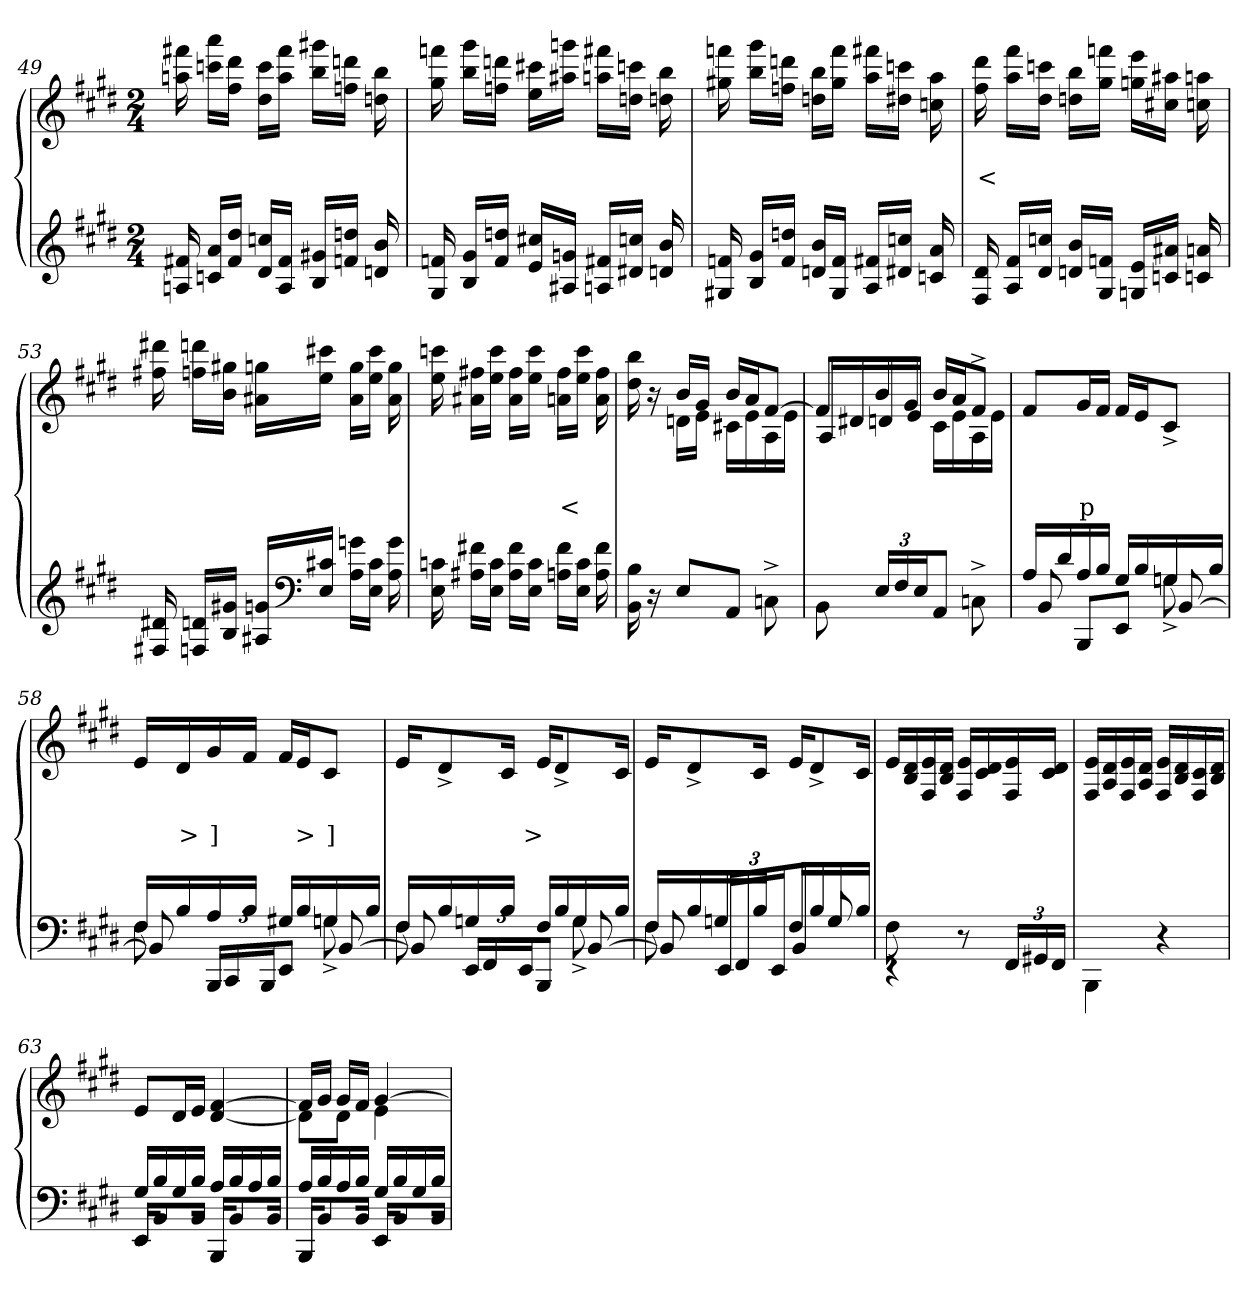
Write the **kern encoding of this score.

**kern	**kern	**text	**text
*part2	*part1	*part1	*part1
*staff2	*staff1	*staff1	*staff1
*clefG2	*clefG2	*	*
*k[f#c#g#d#]	*k[f#c#g#d#]	*	*
*M2/4	*M2/4	*	*
=49	=49	=49	=49
16f#X 16An	16fff#X 16aan	.	.
16a 16cnLL	16aaa 16cccnLL	.	.
16dd# 16f#JJ	16ddd# 16ff#JJ	.	.
16ccn 16d#LL	16ccc 16dd#LL	.	.
16f# 16AJJ	16fff# 16aaJJ	.	.
16g#X 16BLL	16ggg#X 16bbLL	.	.
16ddn 16fnJJ	16dddn 16ffnJJ	.	.
16b 16dn	16bb\ 16ddn\	.	.
=50	=50	=50	=50
16fn 16G#	16fffn 16gg#	.	.
16g# 16BLL	16ggg# 16bbLL	.	.
16ddn 16fJJ	16dddn 16ffnJJ	.	.
16cc#X 16eLL	16ccc#X 16eeLL	.	.
16gn 16A#XJJ	16gggn 16aa#XJJ	.	.
16f#X 16AnLL	16fff#X 16aanLL	.	.
16ccn 16d#XJJ	16cccn 16ddnJJ	.	.
16b 16dn	16bb\ 16ddn\	.	.
=51	=51	=51	=51
16fn 16G#X	16fffn 16gg#X	.	.
16g# 16BLL	16ggg# 16bbLL	.	.
16ddn 16fJJ	16dddn 16ffnJJ	.	.
16b 16dnLL	16bb 16ddnLL	.	.
16f 16G#JJ	16fff 16gg#JJ	.	.
16f#X 16ALL	16fff#X 16aaLL	.	.
16ccn 16d#XJJ	16cccn 16dd#XJJ	.	.
16a 16cn	16aa\ 16ccn\	.	.
=52	=52	=52	=52
16d# 16F#	16ddd#\ 16ff#\	.	<
16f# 16ALL	16fff# 16aaLL	.	.
16ccn 16d#JJ	16cccn 16dd#JJ	.	.
16b 16dnLL	16bb 16ddnLL	.	.
16fn 16G#JJ	16fffn 16gg#JJ	.	.
16e 16GnLL	16eee 16ggnLL	.	.
16a#X 16cnJJ	16aa#X 16cc#XJJ	.	.
16an 16cn	16aan 16ccn	.	.
=53	=53	=53	=53
16d#X 16F#X	16ddd#X 16ff#X	.	.
16dn 16FnLL	16dddn 16ffnLL	.	.
16g#X 16BJJ	16gg#X 16bJJ	.	.
16gn 16A#XLL	16ggn 16a#XLL	.	.
*clefF4	*	*	*
16c#X 16EJJ	16ccc#X 16eeJJ	.	.
16gn 16A#LL	16gg 16a#LL	.	.
16c# 16EJJ	16ccc# 16eeJJ	.	.
16g 16A#	16gg 16a#	.	.
=54	=54	=54	=54
16cn 16E	16cccn 16ee	.	.
16f#X 16A#XLL	16ff#X 16a#XLL	.	.
16c 16EJJ	16ccc 16eeJJ	.	.
16f# 16A#LL	16ff# 16a#LL	.	.
16c 16EJJ	16ccc 16eeJJ	.	.
16f# 16AnLL	16ff# 16anLL	.	<
16c 16EJJ	16ccc 16eeJJ	.	.
16f# 16A	16ff# 16a	.	.
=55	=55	=55	=55
*	*^	*	*
16B 16BB	16bb 16dd#	8ryy	.	.
16r	16r	.	.	.
8EL	16bLL	16dnLL	.	.
.	16g#JJ	16eJJ	.	.
8AAJ	16bLL	16c#XLL	.	.
.	16aJ	16e	.	.
8Cn^>\	[8f#J	16A	.	.
.	.	16eJJ	.	.
=56	=56	=56	=56	=56
8BB\	8f#L]	16A/LL	.	.
.	.	16d#X/	.	.
24ELL	16bL	16dn/	.	.
24F#	.	.	.	.
.	16g#JJ	16e\JJ	.	.
24EJ	.	.	.	.
8AAJ	16bLL	16c#LL	.	.
.	16aJ	16e	.	.
8Cn^>\	8f#^>J	16A	.	.
.	.	16eJJ	.	.
*	*v	*v	*	*
=57	=57	=57	=57
*^	*	*	*
*	*^	*	*	*
16ALL	4.ryy	8BB	8f#L	.	.
16d#	.	.	.	.	.
16A	.	8BBBL	16g#L	.	p
16BJJ	.	.	16f#JJ	.	.
16G#LL	.	8EEJ	16f#LL	.	.
16B	.	.	16eJ	.	.
16Gn	8Gn^>	[8BB	8c#^>J	.	.
16BJJ	.	.	.	.	.
=58	=58	=58	=58	=58	=58
16F#LL	8F#	8BB]	16eLL	.	.
16B	.	.	16d#	.	>
16A	4ryy	24BBBLL	16g#	.	]
.	.	24CC#	.	.	.
16BJJ	.	.	16f#JJ	.	.
.	.	24BBBJ	.	.	.
16G#XLL	.	8EEJ	16f#LL	.	.
16B	.	.	16eJ	.	>
16Gn	8Gn^>	[8BB	8c#J	.	]
16BJJ	.	.	.	.	.
=59	=59	=59	=59	=59	=59
16F#LL	8F#	8BB]	16eKL	.	.
16B	.	.	8d#^>	.	.
16Gn	4ryy	24EELL	.	.	.
.	.	24FF#	.	.	.
16BJJ	.	.	16c#Jk	.	.
.	.	24EEJ	.	.	.
16F#LL	.	8BBBJ	16eKL	.	>
16B	.	.	8d#^>	.	.
16G	8G^>	[8BB	.	.	.
16BJJ	.	.	16c#Jk	.	.
=60	=60	=60	=60	=60	=60
16F#LL	8F#	8BB]	16eKL	.	.
16B	.	.	8d#^>	.	.
16Gn	4.ryy	24EELL	.	.	.
.	.	24FF#	.	.	.
16BJJ	.	.	16c#Jk	.	.
.	.	24EEJ	.	.	.
16F#LL	.	8BBJ	16eKL	.	.
16B	.	.	8d#^>	.	.
16G	.	8G	.	.	.
16BJJ	.	.	16c#Jk	.	.
*	*v	*v	*	*	*
=61	=61	=61	=61	=61
8F#\	4r	16eLL	.	.
.	.	16d# 16B	.	.
4.ryy	.	16e 16F#	.	.
.	.	16d# 16BJJ	.	.
.	8r	16e 16F#LL	.	.
.	.	16d# 16c#	.	.
.	24FF#LL	16e 16F#	.	.
.	24GG#X	.	.	.
.	.	16d# 16c#JJ	.	.
.	24FF#JJ	.	.	.
*v	*v	*	*	*
=62	=62	=62	=62
4BBB\	16e 16F#LL	.	.
.	16d# 16A	.	.
.	16e 16F#	.	.
.	16d# 16AJJ	.	.
4r	16e 16F#LL	.	.
.	16d# 16B	.	.
.	16c# 16F#	.	.
.	16d# 16BJJ	.	.
=63	=63	=63	=63
*^	*	*	*
*	*^	*	*	*
16G#LL	4EE/	16EEKL	8eL	.	.
16B	.	8BB	.	.	.
16G#	.	.	16d#L	.	.
16BJJ	.	16BBJk	16eJJ	.	.
16ALL	4BBB/	16BBBKL	[4f# [4d#	.	.
16B	.	8BB	.	.	.
16A	.	.	.	.	.
16BJJ	.	16BBJk	.	.	.
=64	=64	=64	=64	=64	=64
*	*	*	*^	*	*
16ALL	4BBB/	16BBBKL	16f#LL]	8d#L]	.	.
16B	.	8BB	16g#JJ	.	.	.
16A	.	.	16g#LL	8d#J	.	.
16BJJ	.	16BBJk	16f#JJ	.	.	.
16G#LL	4EE/	16EEKL	[4g#	4e	.	.
16B	.	8BB	.	.	.	.
16G#	.	.	.	.	.	.
16BJJ	.	16BBJk	.	.	.	.
*v	*v	*v	*	*	*	*
*	*v	*v	*	*
=	=	=	=
*-	*-	*-	*-
